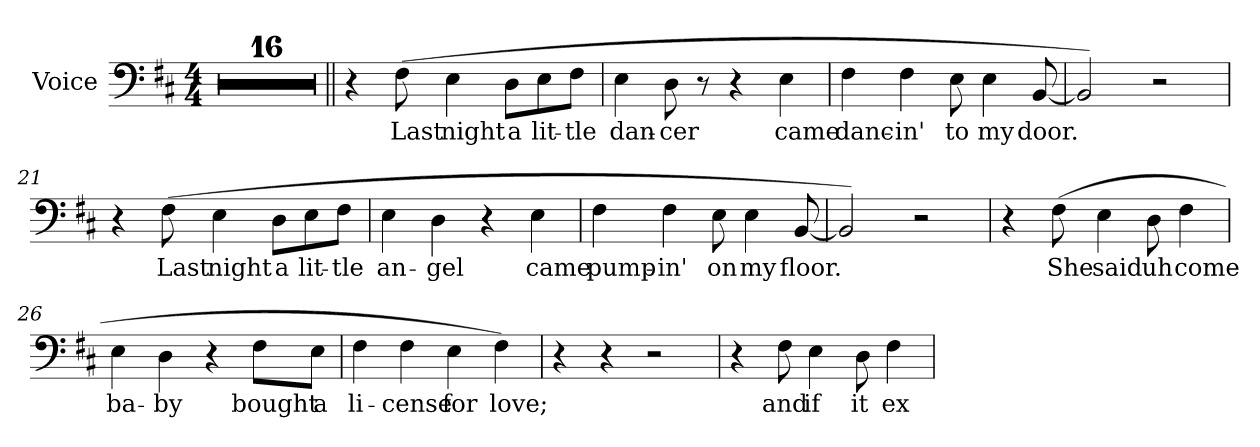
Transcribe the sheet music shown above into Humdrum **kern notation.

**kern	**text
*part1	*part1
*staff1	*staff1
*I"Voice	*
*I'Voice	*
!!LO:PB:g=z
*clefF4	*
*k[f#c#]	*
*b:	*
*M4/4	*
=1	=1
1r	.
=2	=2
1r	.
=3	=3
1r	.
=4	=4
1r	.
=5	=5
1r	.
=6	=6
1r	.
=7	=7
1r	.
=8	=8
1r	.
=9	=9
1r	.
!!LO:LB:g=z
=10	=10
1r	.
=11	=11
1r	.
=12	=12
1r	.
=13	=13
1r	.
=14	=14
1r	.
=15	=15
1r	.
=16	=16
1r	.
=17||	=17||
4r	.
!	!LO:LY:b:color=#000000
(8F#i\	Last
!	!LO:LY:b:color=#000000
4Ei\	night
!	!LO:LY:b:color=#000000
8Di\L	a
!	!LO:LY:b:color=#000000
8Ei\	lit-
!	!LO:LY:b:color=#000000
8F#i\J	-tle
!!LO:LB:g=z
=18	=18
!	!LO:LY:b:color=#000000
4Ei\	dan-
!	!LO:LY:b:color=#000000
8Di\	-cer
8r	.
4r	.
!	!LO:LY:b:color=#000000
4Ei\	came
=19	=19
!	!LO:LY:b:color=#000000
4F#i\	danc-
!	!LO:LY:b:color=#000000
4F#i\	-in'
!	!LO:LY:b:color=#000000
8Ei\	to
!	!LO:LY:b:color=#000000
4Ei\	my
!	!LO:LY:b:color=#000000
[8BBi/	door.
=20	=20
2BBi/])	.
2r	.
=21	=21
4r	.
!	!LO:LY:b:color=#000000
(8F#i\	Last
!	!LO:LY:b:color=#000000
4Ei\	night
!	!LO:LY:b:color=#000000
8Di\L	a
!	!LO:LY:b:color=#000000
8Ei\	lit-
!	!LO:LY:b:color=#000000
8F#i\J	-tle
=22	=22
!	!LO:LY:b:color=#000000
4Ei\	an-
!	!LO:LY:b:color=#000000
4Di\	-gel
4r	.
!	!LO:LY:b:color=#000000
4Ei\	came
!!LO:LB:g=z
=23	=23
!	!LO:LY:b:color=#000000
4F#i\	pump-
!	!LO:LY:b:color=#000000
4F#i\	-in'
!	!LO:LY:b:color=#000000
8Ei\	on
!	!LO:LY:b:color=#000000
4Ei\	my
!	!LO:LY:b:color=#000000
[8BBi/	floor.
=24	=24
2BBi/])	.
2r	.
=25	=25
4r	.
!	!LO:LY:b:color=#000000
(8F#i\	She
!	!LO:LY:b:color=#000000
4Ei\	said
!	!LO:LY:b:color=#000000
8Di\	uh
!	!LO:LY:b:color=#000000
4F#i\	come
=26	=26
!	!LO:LY:b:color=#000000
4Ei\	ba-
!	!LO:LY:b:color=#000000
4Di\	-by
4r	.
!	!LO:LY:b:color=#000000
8F#i\L	bought
!	!LO:LY:b:color=#000000
8Ei\J	a
=27	=27
!	!LO:LY:b:color=#000000
4F#i\	li-
!	!LO:LY:b:color=#000000
4F#i\	-cense
!	!LO:LY:b:color=#000000
4Ei\	for
!	!LO:LY:b:color=#000000
4F#i\)	love;
!!LO:LB:g=z
=28	=28
4r	.
4r	.
2r	.
=29	=29
4r	.
!	!LO:LY:b:color=#000000
8F#i\	and
!	!LO:LY:b:color=#000000
4Ei\	if
!	!LO:LY:b:color=#000000
8Di\	it
!	!LO:LY:b:color=#000000
4F#i\	ex-
=	=
*-	*-
